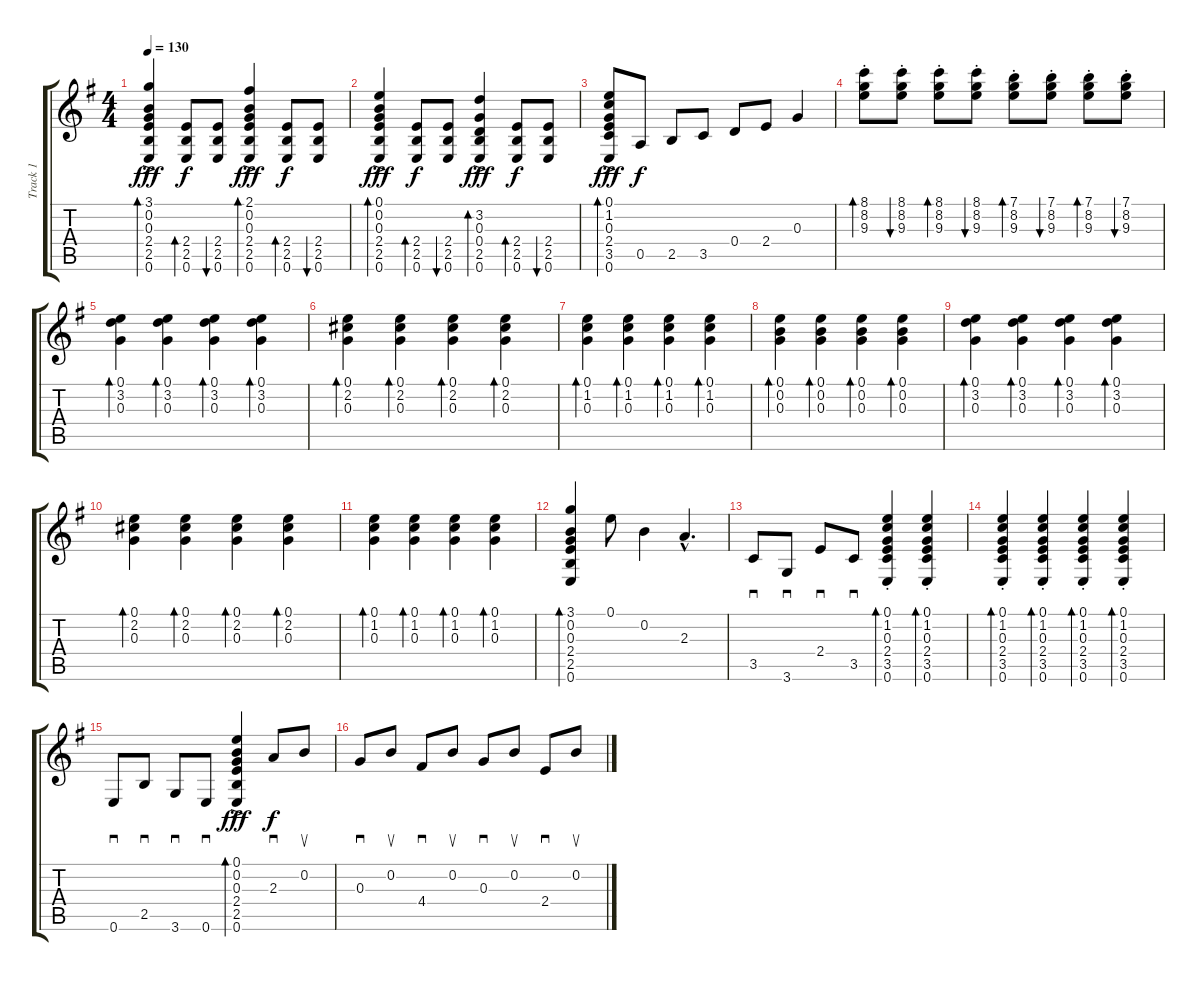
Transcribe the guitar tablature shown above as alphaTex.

\track ("Track 1" "Track 1") {instrument acousticguitarsteel}
\staff {score tabs}
\tuning (E4 B3 G3 D3 A2 E2) {hide}
\ts (4 4)
\tempo 130
\clef g2
\ks eminor
(3.1{ac} 0.2{ac} 0.3{ac} 2.4{ac} 2.5{ac} 0.6{ac}).4{bd 30 dy fff} (2.4 2.5 0.6).8{bd 30 dy f} (2.4 2.5 0.6).8{bu 30} (2.1{ac} 0.2{ac} 0.3{ac} 2.4{ac} 2.5{ac} 0.6{ac}).4{bd 30 dy fff} (2.4 2.5 0.6).8{bd 30 dy f} (2.4 2.5 0.6).8{bu 30} |
(0.1{ac} 0.2{ac} 0.3{ac} 2.4{ac} 2.5{ac} 0.6{ac}).4{bd 30 dy fff} (2.4 2.5 0.6).8{bd 30 dy f} (2.4 2.5 0.6).8{bu 30} (3.2{ac} 0.3{ac} 0.4{ac} 2.5{ac} 0.6{ac}).4{bd 30 dy fff} (2.4 2.5 0.6).8{bd 30 dy f} (2.4 2.5 0.6).8{bu 30} |
(0.1{ac} 1.2{ac} 0.3{ac} 2.4{ac} 3.5{ac} 0.6{ac}).8{bd 30 dy fff} 0.5.8{dy f} 2.5.8 3.5.8 0.4.8 2.4.8 0.3.4 |
(8.1{st} 8.2{st} 9.3{st}).8{bd 30} (8.1{st} 8.2{st} 9.3{st}).8{bu 30} (8.1{st} 8.2{st} 9.3{st}).8{bd 30} (8.1{st} 8.2{st} 9.3{st}).8{bu 30} (7.1{st} 8.2{st} 9.3{st}).8{bd 30} (7.1{st} 8.2{st} 9.3{st}).8{bu 30} (7.1{st} 8.2{st} 9.3{st}).8{bd 30} (7.1{st} 8.2{st} 9.3{st}).8{bu 30} |
(0.1 3.2 0.3).4{bd 30} (0.1 3.2 0.3).4{bd 30} (0.1 3.2 0.3).4{bd 30} (0.1 3.2 0.3).4{bd 30} |
(0.1 2.2 0.3).4{bd 30} (0.1 2.2 0.3).4{bd 30} (0.1 2.2 0.3).4{bd 30} (0.1 2.2 0.3).4{bd 30} |
(0.1 1.2 0.3).4{bd 30} (0.1 1.2 0.3).4{bd 30} (0.1 1.2 0.3).4{bd 30} (0.1 1.2 0.3).4{bd 30} |
(0.1 0.2 0.3).4{bd 30} (0.1 0.2 0.3).4{bd 30} (0.1 0.2 0.3).4{bd 30} (0.1 0.2 0.3).4{bd 30} |
(0.1 3.2 0.3).4{bd 30} (0.1 3.2 0.3).4{bd 30} (0.1 3.2 0.3).4{bd 30} (0.1 3.2 0.3).4{bd 30} |
(0.1 2.2 0.3).4{bd 30} (0.1 2.2 0.3).4{bd 30} (0.1 2.2 0.3).4{bd 30} (0.1 2.2 0.3).4{bd 30} |
(0.1 1.2 0.3).4{bd 30} (0.1 1.2 0.3).4{bd 30} (0.1 1.2 0.3).4{bd 30} (0.1 1.2 0.3).4{bd 30} |
(3.1 0.2 0.3 2.4 2.5 0.6).4{bd 30} 0.1.8 0.2.4 2.3{hac}.4{d} |
3.5.8{sd} 3.6.8{sd} 2.4.8{sd} 3.5.8{sd} (0.1{st} 1.2{st} 0.3{st} 2.4{st} 3.5{st} 0.6{st}).4{bd 30} (0.1{st} 1.2{st} 0.3{st} 2.4{st} 3.5{st} 0.6{st}).4{bd 30} |
(0.1{st} 1.2{st} 0.3{st} 2.4{st} 3.5{st} 0.6{st}).4{bd 30} (0.1{st} 1.2{st} 0.3{st} 2.4{st} 3.5{st} 0.6{st}).4{bd 30} (0.1{st} 1.2{st} 0.3{st} 2.4{st} 3.5{st} 0.6{st}).4{bd 30} (0.1{st} 1.2{st} 0.3{st} 2.4{st} 3.5{st} 0.6{st}).4{bd 30} |
0.6.8{sd} 2.5.8{sd} 3.6.8{sd} 0.6.8{sd} (0.1{ac} 0.2{ac} 0.3{ac} 2.4{ac} 2.5{ac} 0.6{ac}).4{bd 30 dy fff} 2.3.8{sd dy f} 0.2.8{su} |
0.3.8{sd} 0.2.8{su} 4.4.8{sd} 0.2.8{su} 0.3.8{sd} 0.2.8{su} 2.4.8{sd} 0.2.8{su}
